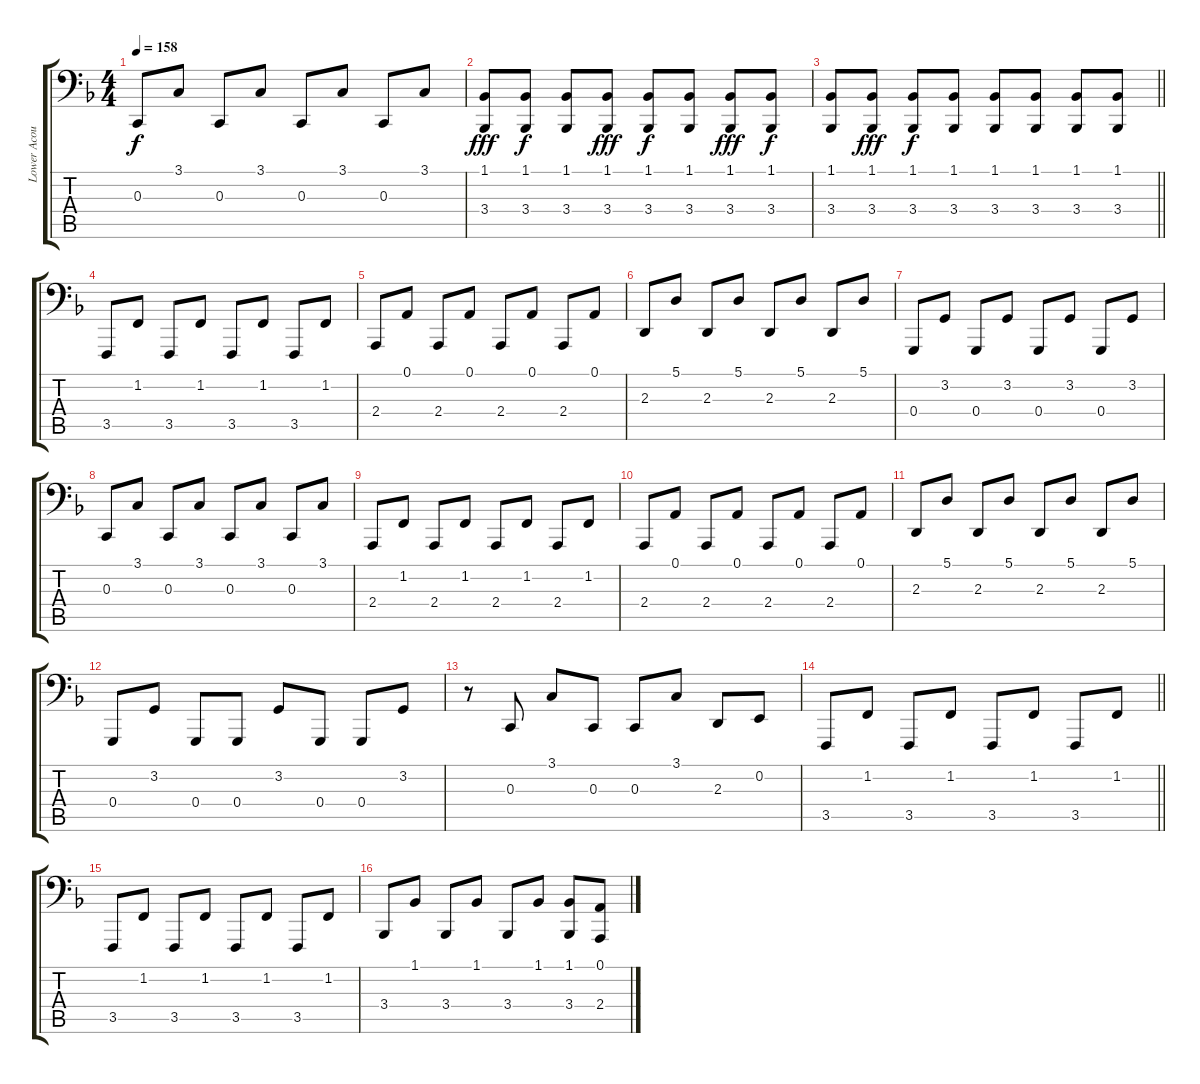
\track ("Lower Acoustic Piano" "Lower Acou") {instrument brightacousticpiano}
\staff {score tabs}
\tuning (A2 E2 C2 G1 D1 A0) {hide}
\ts (4 4)
\tempo 158
\clef f4
\ks f
0.3.8{dy f} 3.1.8 0.3.8 3.1.8 0.3.8 3.1.8 0.3.8 3.1.8 |
(1.1 3.4).8{dy fff} (1.1 3.4).8{dy f} (1.1 3.4).8 (1.1 3.4).8{dy fff} (1.1 3.4).8{dy f} (1.1 3.4).8 (1.1 3.4).8{dy fff} (1.1 3.4).8{dy f} |
\barLineRight lightlight
(1.1 3.4).8 (1.1 3.4).8{dy fff} (1.1 3.4).8{dy f} (1.1 3.4).8 (1.1 3.4).8 (1.1 3.4).8 (1.1 3.4).8 (1.1 3.4).8 |
\section ("" "")
3.5.8 1.2.8 3.5.8 1.2.8 3.5.8 1.2.8 3.5.8 1.2.8 |
2.4.8 0.1.8 2.4.8 0.1.8 2.4.8 0.1.8 2.4.8 0.1.8 |
2.3.8 5.1.8 2.3.8 5.1.8 2.3.8 5.1.8 2.3.8 5.1.8 |
0.4.8 3.2.8 0.4.8 3.2.8 0.4.8 3.2.8 0.4.8 3.2.8 |
0.3.8 3.1.8 0.3.8 3.1.8 0.3.8 3.1.8 0.3.8 3.1.8 |
2.4.8 1.2.8 2.4.8 1.2.8 2.4.8 1.2.8 2.4.8 1.2.8 |
2.4.8 0.1.8 2.4.8 0.1.8 2.4.8 0.1.8 2.4.8 0.1.8 |
2.3.8 5.1.8 2.3.8 5.1.8 2.3.8 5.1.8 2.3.8 5.1.8 |
0.4.8 3.2.8 0.4.8 0.4.8 3.2.8 0.4.8 0.4.8 3.2.8 |
r.8 0.3.8 3.1.8 0.3.8 0.3.8 3.1.8 2.3.8 0.2.8 |
\barLineRight lightlight
3.5.8 1.2.8 3.5.8 1.2.8 3.5.8 1.2.8 3.5.8 1.2.8 |
\section ("" "")
3.5.8 1.2.8 3.5.8 1.2.8 3.5.8 1.2.8 3.5.8 1.2.8 |
3.4.8 1.1.8 3.4.8 1.1.8 3.4.8 1.1.8 (1.1 3.4).8 (0.1 2.4).8
